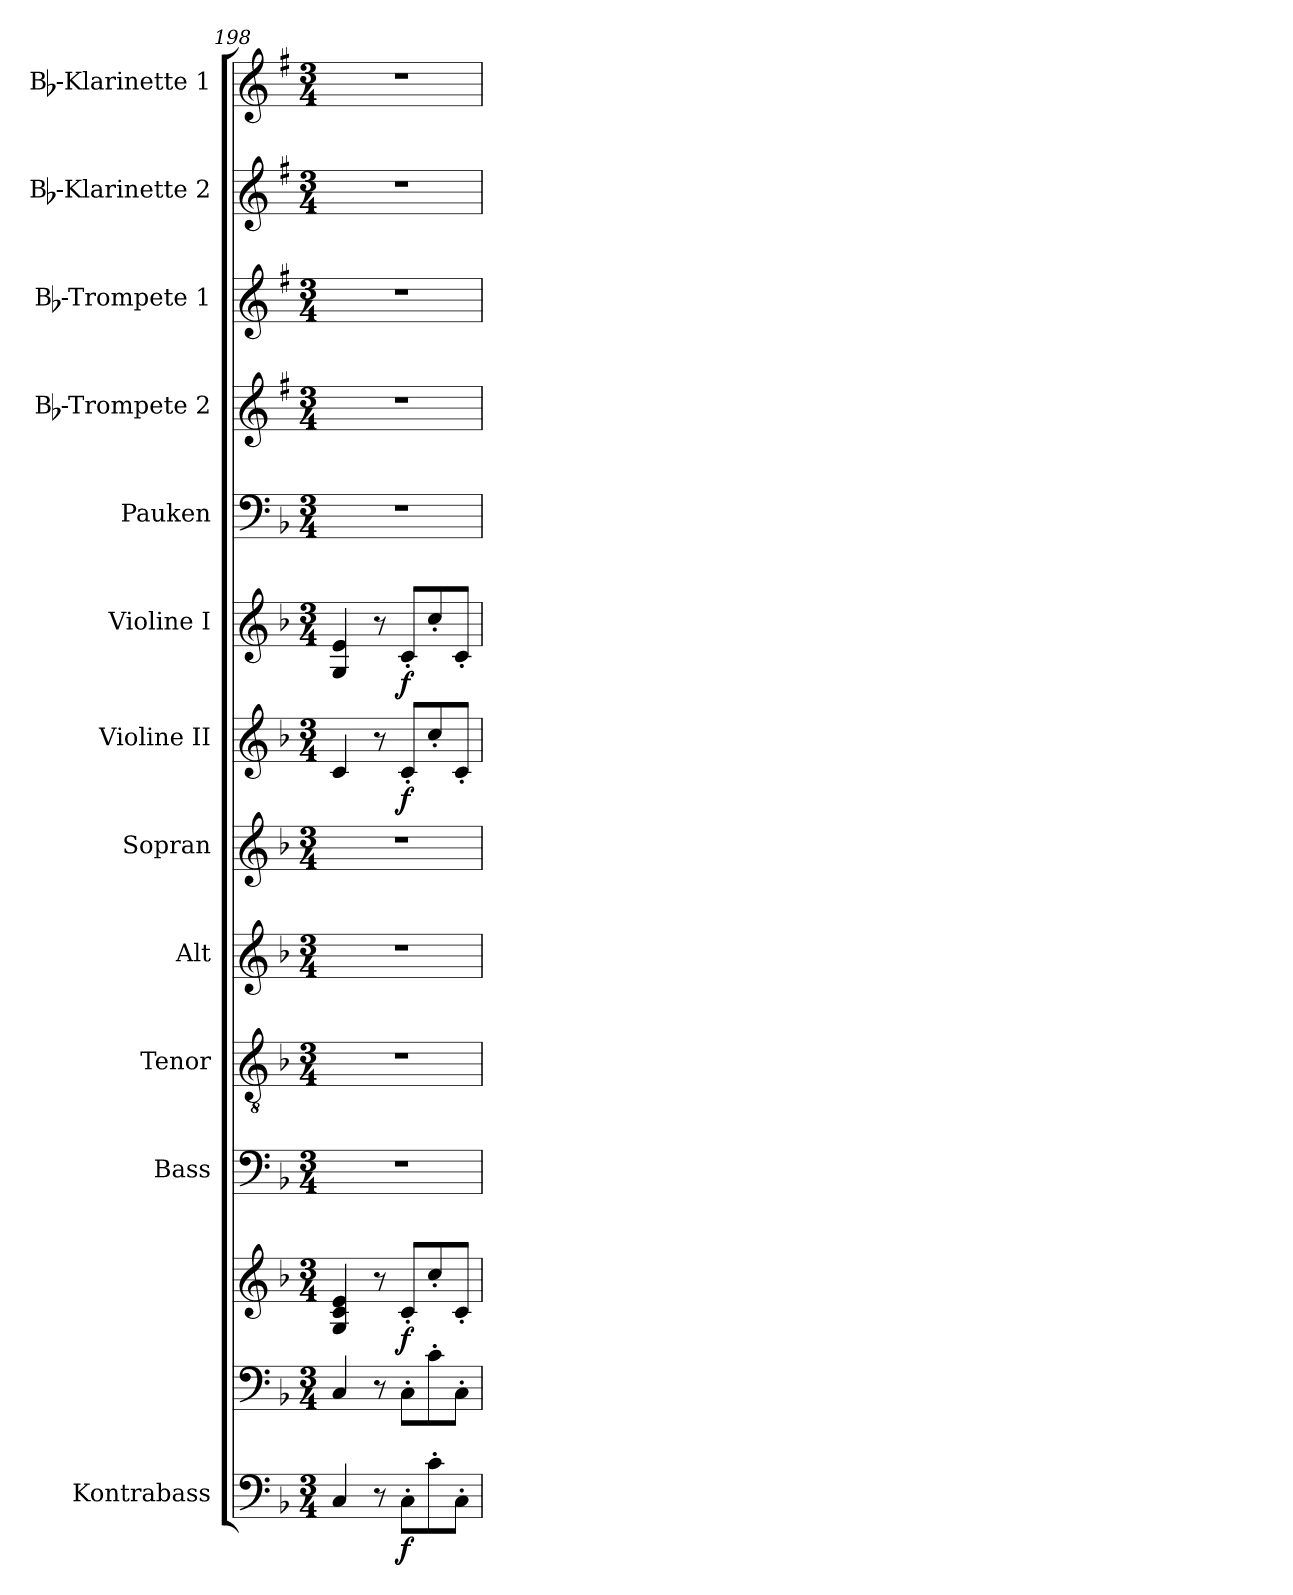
**kern	**dynam	**kern	**kern	**dynam	**kern	**kern	**kern	**kern	**kern	**dynam	**kern	**dynam	**kern	**kern	**kern	**kern	**kern
*part13	*part13	*part12	*part12	*part12	*part11	*part10	*part9	*part8	*part7	*part7	*part6	*part6	*part5	*part4	*part3	*part2	*part1
*staff14	*staff14	*staff13	*staff12	*staff12/13	*staff11	*staff10	*staff9	*staff8	*staff7	*staff7	*staff6	*staff6	*staff5	*staff4	*staff3	*staff2	*staff1
*I"Kontrabass	*	*	*	*	*I"Bass	*I"Tenor	*I"Alt	*I"Sopran	*I"Violine II	*	*I"Violine I	*	*I"Pauken	*I"Bb-Trompete 2	*I"Bb-Trompete 1	*I"Bb-Klarinette 2	*I"Bb-Klarinette 1
*I'Kb.	*	*	*	*	*I'B.	*I'T.	*I'A.	*I'S.	*I'Vl. II	*	*I'Vl. I	*	*I'Pk.	*I'Bb Trp. 2	*I'Bb Trp. 1	*I'Bb Kl. 2	*I'Bb Kl. 1
*clefF4	*	*clefF4	*clefG2	*	*clefF4	*clefGv2	*clefG2	*clefG2	*clefG2	*	*clefG2	*	*clefF4	*clefG2	*clefG2	*clefG2	*clefG2
*ITrd7c12	*	*	*	*	*	*	*	*	*	*	*	*	*	*ITrd1c2	*ITrd1c2	*ITrd1c2	*ITrd1c2
*k[b-]	*	*k[b-]	*k[b-]	*	*k[b-]	*k[b-]	*k[b-]	*k[b-]	*k[b-]	*	*k[b-]	*	*k[b-]	*k[b-]	*k[b-]	*k[b-]	*k[b-]
*F:	*	*F:	*F:	*	*F:	*F:	*F:	*F:	*F:	*	*F:	*	*F:	*F:	*F:	*F:	*F:
*M3/4	*	*M3/4	*M3/4	*	*M3/4	*M3/4	*M3/4	*M3/4	*M3/4	*	*M3/4	*	*M3/4	*M3/4	*M3/4	*M3/4	*M3/4
=198	=198	=198	=198	=198	=198	=198	=198	=198	=198	=198	=198	=198	=198	=198	=198	=198	=198
4CC/	.	4C/	4G/ 4c/ 4e/	.	2.r	2.r	2.r	2.r	4c/	.	4G/ 4e/	.	2.r	2.r	2.r	2.r	2.r
8r	.	8r	8r	.	.	.	.	.	8r	.	8r	.	.	.	.	.	.
!	!LO:DY:b	!	!	!LO:DY:b	!	!	!	!	!	!LO:DY:b	!	!LO:DY:b	!	!	!	!	!
8CC'>\L	f	8C'>\L	8c'</L	f	.	.	.	.	8c'</L	f	8c'</L	f	.	.	.	.	.
8C'>\	.	8c'>\	8cc'</	.	.	.	.	.	8cc'</	.	8cc'</	.	.	.	.	.	.
8CC'>\J	.	8C'>\J	8c'</J	.	.	.	.	.	8c'</J	.	8c'</J	.	.	.	.	.	.
=	=	=	=	=	=	=	=	=	=	=	=	=	=	=	=	=	=
*-	*-	*-	*-	*-	*-	*-	*-	*-	*-	*-	*-	*-	*-	*-	*-	*-	*-
